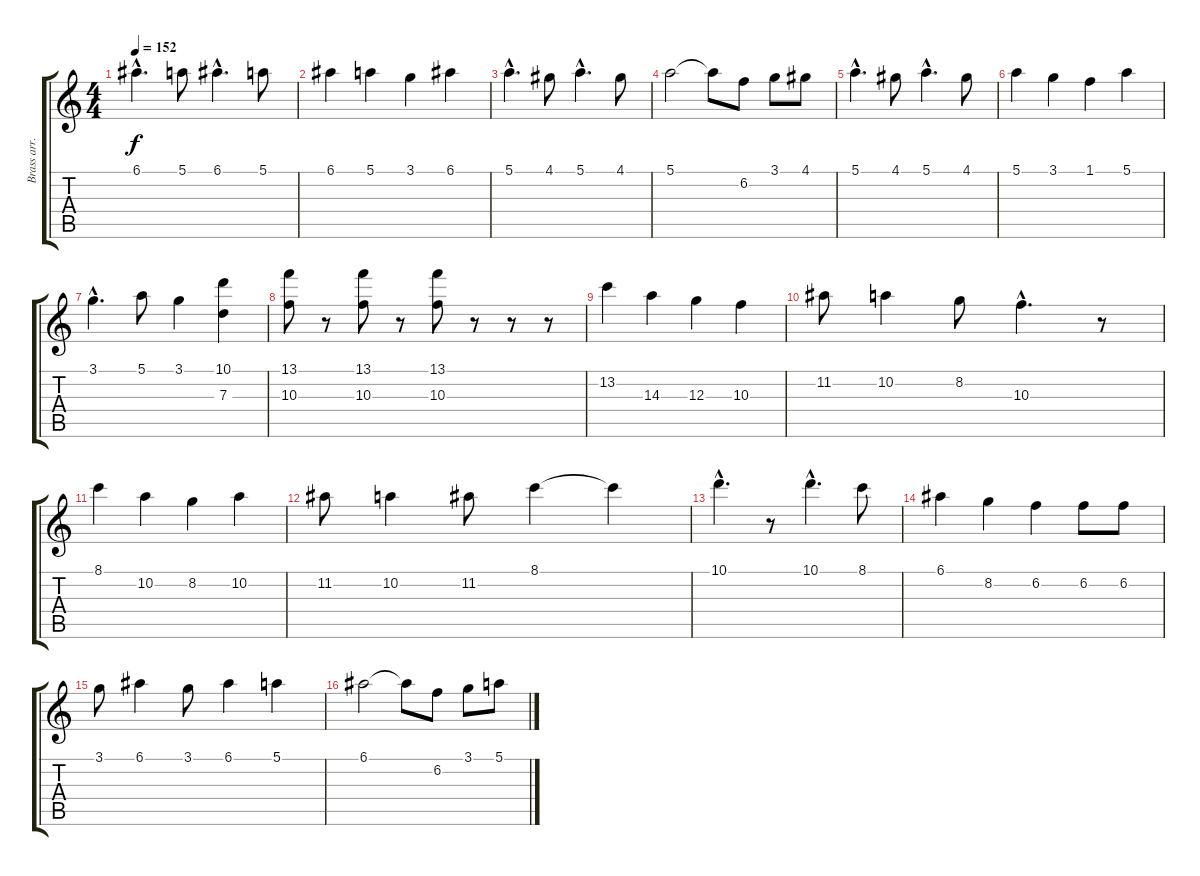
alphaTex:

\track ("Brass arr. for Guitar" "Brass arr.") {instrument distortionguitar}
\staff {score tabs}
\tuning (E4 B3 G3 D3 A2 E2) {hide}
\ts (4 4)
\tempo 152
\clef g2
\ks c
6.1{hac}.4{d dy f instrument distortionguitar} 5.1.8 6.1{hac}.4{d} 5.1.8 |
6.1.4 5.1.4 3.1.4 6.1.4 |
5.1{hac}.4{d} 4.1.8 5.1{hac}.4{d} 4.1.8 |
5.1.2 5.1{t}.8 6.2.8 3.1.8 4.1.8 |
5.1{hac}.4{d} 4.1.8 5.1{hac}.4{d} 4.1.8 |
5.1.4 3.1.4 1.1.4 5.1.4 |
3.1{hac}.4{d} 5.1.8 3.1.4 (10.1 7.3).4 |
(13.1 10.3).8 r.8 (13.1 10.3).8 r.8 (13.1 10.3).8 r.8 r.8 r.8 |
13.2.4 14.3.4 12.3.4 10.3.4 |
11.2.8 10.2.4 8.2.8 10.3{hac}.4{d} r.8 |
8.1.4 10.2.4 8.2.4 10.2.4 |
11.2.8 10.2.4 11.2.8 8.1.4 8.1{t}.4 |
10.1{hac}.4{d} r.8 10.1{hac}.4{d} 8.1.8 |
6.1.4 8.2.4 6.2.4 6.2.8 6.2.8 |
3.1.8 6.1.4 3.1.8 6.1.4 5.1.4 |
6.1.2 6.1{t}.8 6.2.8 3.1.8 5.1.8
